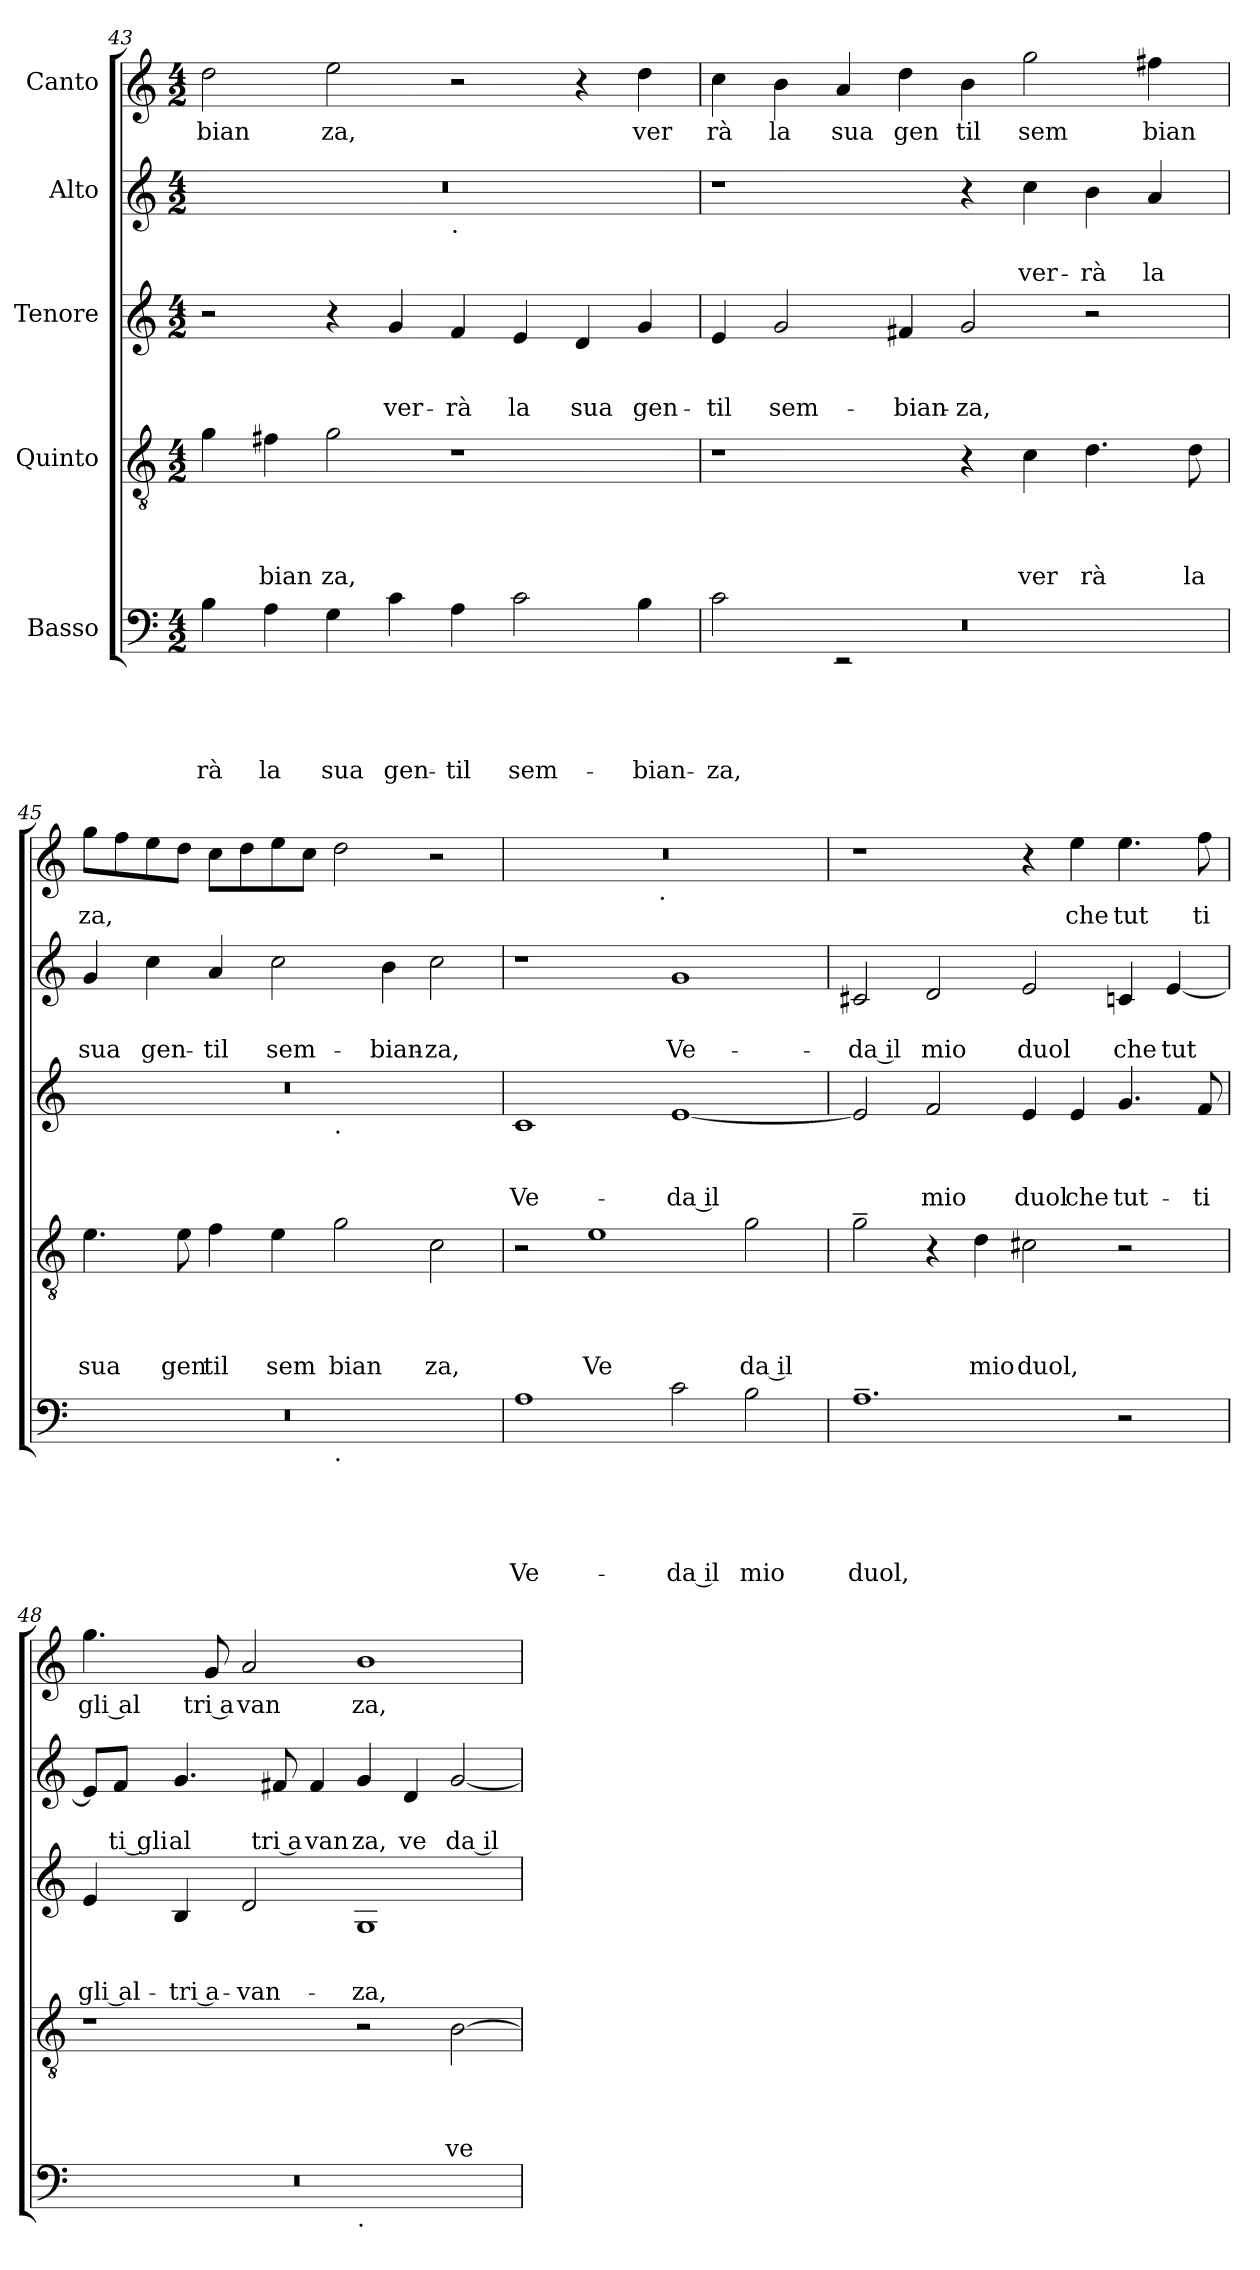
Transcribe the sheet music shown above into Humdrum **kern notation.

**kern	**text	**text	**text	**text	**text	**kern	**text	**text	**text	**text	**kern	**text	**text	**text	**kern	**text	**text	**kern	**text
*part5	*part5	*part5	*part5	*part5	*part5	*part4	*part4	*part4	*part4	*part4	*part3	*part3	*part3	*part3	*part2	*part2	*part2	*part1	*part1
*staff5	*staff5	*staff5	*staff5	*staff5	*staff5	*staff4	*staff4	*staff4	*staff4	*staff4	*staff3	*staff3	*staff3	*staff3	*staff2	*staff2	*staff2	*staff1	*staff1
*I"Basso	*	*	*	*	*	*I"Quinto	*	*	*	*	*I"Tenore	*	*	*	*I"Alto	*	*	*I"Canto	*
!!LO:LB:g=z
*clefF4	*	*	*	*	*	*clefGv2	*	*	*	*	*clefG2	*	*	*	*clefG2	*	*	*clefG2	*
*k[]	*	*	*	*	*	*k[]	*	*	*	*	*k[]	*	*	*	*k[]	*	*	*k[]	*
*C:	*	*	*	*	*	*C:	*	*	*	*	*C:	*	*	*	*C:	*	*	*C:	*
*M4/2	*	*	*	*	*	*M4/2	*	*	*	*	*M4/2	*	*	*	*M4/2	*	*	*M4/2	*
=43	=43	=43	=43	=43	=43	=43	=43	=43	=43	=43	=43	=43	=43	=43	=43	=43	=43	=43	=43
!	!	!	!	!	!LO:LY:b	!	!	!	!	!	!	!	!	!	!	!	!	!	!LO:LY:b
*	*	*	*	*	*	*	*	*	*	*	*	*	*	*	*^	*	*	*	*
4B\	.	.	.	.	rà	4g\	.	.	.	.	2r	.	.	.	0r	1ryy	.	.	2dd\	-bian
!	!	!	!	!	!LO:LY:b	!	!	!	!	!LO:LY:b	!	!	!	!	!	!	!	!	!	!
4A\	.	.	.	.	la	4f#X\	.	.	.	-bian	.	.	.	.	.	.	.	.	.	.
!	!	!	!	!	!LO:LY:b	!	!	!	!	!LO:LY:b	!	!	!	!	!	!	!	!	!	!LO:LY:b
4G\	.	.	.	.	sua	2g\	.	.	.	za,	4r	.	.	.	.	.	.	.	2ee\	za,
!	!	!	!	!	!LO:LY:b	!	!	!	!	!	!	!	!	!LO:LY:b	!	!	!	!	!	!
4c\	.	.	.	.	gen-	.	.	.	.	.	4g/	.	.	ver-	.	.	.	.	.	.
!	!	!	!	!	!	!	!	!	!	!	!	!	!	!	!	!LO:TX:b:t=.	!	!	!	!
!	!	!	!	!	!LO:LY:b	!	!	!	!	!	!	!	!	!LO:LY:b	!	!	!	!	!	!
4A\	.	.	.	.	-til	1r	.	.	.	.	4f/	.	.	-rà	.	1ryy	.	.	2r	.
!	!	!	!	!	!LO:LY:b	!	!	!	!	!	!	!	!	!LO:LY:b	!	!	!	!	!	!
2c\	.	.	.	.	sem-	.	.	.	.	.	4e/	.	.	la	.	.	.	.	.	.
!	!	!	!	!	!	!	!	!	!	!	!	!	!	!LO:LY:b	!	!	!	!	!	!
.	.	.	.	.	.	.	.	.	.	.	4d/	.	.	sua	.	.	.	.	4r	.
!	!	!	!	!	!LO:LY:b	!	!	!	!	!	!	!	!	!LO:LY:b	!	!	!	!	!	!LO:LY:b
4B\	.	.	.	.	-bian-	.	.	.	.	.	4g/	.	.	gen-	.	.	.	.	4dd\	ver
=44	=44	=44	=44	=44	=44	=44	=44	=44	=44	=44	=44	=44	=44	=44	=44	=44	=44	=44	=44	=44
*^	*	*	*	*	*	*	*	*	*	*	*	*	*	*	*	*	*	*	*	*
*	*^	*	*	*	*	*	*	*	*	*	*	*	*	*	*	*	*	*	*	*	*
!	!	!LO:N:vis=1	!	!	!	!	!LO:LY:b	!	!	!	!	!	!	!	!	!LO:LY:b	!	!	!	!	!	!LO:LY:b
*	*	*	*	*	*	*	*	*	*	*	*	*	*	*	*	*	*v	*v	*	*	*	*
2c\	2ryy	0r	.	.	.	.	-za,	1r	.	.	.	.	4e/	.	.	-til	1r	.	.	4cc\	rà
!	!	!	!	!	!	!	!	!	!	!	!	!	!	!	!	!LO:LY:b	!	!	!	!	!LO:LY:b
.	.	.	.	.	.	.	.	.	.	.	.	.	2g/	.	.	sem-	.	.	.	4b\	la
!	!	!	!	!	!	!	!	!	!	!	!	!	!	!	!	!	!	!	!	!	!LO:LY:b
2ryy	2rEE	.	.	.	.	.	.	.	.	.	.	.	.	.	.	.	.	.	.	4a/	sua
!	!	!	!	!	!	!	!	!	!	!	!	!	!	!	!	!LO:LY:b	!	!	!	!	!LO:LY:b
.	.	.	.	.	.	.	.	.	.	.	.	.	4f#X/	.	.	-bian-	.	.	.	4dd\	gen
!	!	!	!	!	!	!	!	!	!	!	!	!	!	!	!	!LO:LY:b	!	!	!	!	!LO:LY:b
1ryy	1ryy	.	.	.	.	.	.	4r	.	.	.	.	2g/	.	.	-za,	4r	.	.	4b\	til
!	!	!	!	!	!	!	!	!	!	!	!	!LO:LY:b	!	!	!	!	!	!	!LO:LY:b	!	!LO:LY:b
.	.	.	.	.	.	.	.	4c\	.	.	.	ver	.	.	.	.	4cc\	.	ver-	2gg\	sem
!	!	!	!	!	!	!	!	!	!	!	!	!LO:LY:b	!	!	!	!	!	!	!LO:LY:b	!	!
.	.	.	.	.	.	.	.	4.d\	.	.	.	rà	2r	.	.	.	4b\	.	-rà	.	.
!	!	!	!	!	!	!	!	!	!	!	!	!	!	!	!	!	!	!	!LO:LY:b	!	!LO:LY:b
.	.	.	.	.	.	.	.	.	.	.	.	.	.	.	.	.	4a/	.	la	4ff#X\	bian
!	!	!	!	!	!	!	!	!	!	!	!	!LO:LY:b	!	!	!	!	!	!	!	!	!
.	.	.	.	.	.	.	.	8d\	.	.	.	la	.	.	.	.	.	.	.	.	.
*v	*v	*v	*	*	*	*	*	*	*	*	*	*	*	*	*	*	*	*	*	*	*
=45	=45	=45	=45	=45	=45	=45	=45	=45	=45	=45	=45	=45	=45	=45	=45	=45	=45	=45	=45
!	!	!	!	!	!	!	!	!	!	!LO:LY:b	!	!	!	!	!	!	!LO:LY:b	!	!LO:LY:b
*^	*	*	*	*	*	*	*	*	*	*	*^	*	*	*	*	*	*	*	*
0r	1ryy	.	.	.	.	.	4.e\	.	.	.	sua	0r	1ryy	.	.	.	4g/	.	sua	8gg\L	za,
.	.	.	.	.	.	.	.	.	.	.	.	.	.	.	.	.	.	.	.	8ff\	.
!	!	!	!	!	!	!	!	!	!	!	!	!	!	!	!	!	!	!	!LO:LY:b	!	!
.	.	.	.	.	.	.	.	.	.	.	.	.	.	.	.	.	4cc\	.	gen-	8ee\	.
!	!	!	!	!	!	!	!	!	!	!	!LO:LY:b	!	!	!	!	!	!	!	!	!	!
.	.	.	.	.	.	.	8e\	.	.	.	gen	.	.	.	.	.	.	.	.	8dd\J	.
!	!	!	!	!	!	!	!	!	!	!	!LO:LY:b	!	!	!	!	!	!	!	!LO:LY:b	!	!
.	.	.	.	.	.	.	4f\	.	.	.	til	.	.	.	.	.	4a/	.	-til	8cc\L	.
.	.	.	.	.	.	.	.	.	.	.	.	.	.	.	.	.	.	.	.	8dd\	.
!	!	!	!	!	!	!	!	!	!	!	!LO:LY:b	!	!	!	!	!	!	!	!LO:LY:b	!	!
.	.	.	.	.	.	.	4e\	.	.	.	sem	.	.	.	.	.	2cc\	.	sem-	8ee\	.
.	.	.	.	.	.	.	.	.	.	.	.	.	.	.	.	.	.	.	.	8cc\J	.
!	!	!	!	!	!	!	!	!	!	!	!	!	!LO:TX:b:t=.	!	!	!	!	!	!	!	!
!	!LO:TX:b:t=.	!	!	!	!	!	!	!	!	!	!	!	!	!	!	!	!	!	!	!	!
!	!	!	!	!	!	!	!	!	!	!	!LO:LY:b	!	!	!	!	!	!	!	!	!	!
.	1ryy	.	.	.	.	.	2g\	.	.	.	bian	.	1ryy	.	.	.	.	.	.	2dd\	.
!	!	!	!	!	!	!	!	!	!	!	!	!	!	!	!	!	!	!	!LO:LY:b	!	!
.	.	.	.	.	.	.	.	.	.	.	.	.	.	.	.	.	4b\	.	-bian-	.	.
!	!	!	!	!	!	!	!	!	!	!	!LO:LY:b	!	!	!	!	!	!	!	!LO:LY:b	!	!
.	.	.	.	.	.	.	2c\	.	.	.	za,	.	.	.	.	.	2cc\	.	-za,	2r	.
=46	=46	=46	=46	=46	=46	=46	=46	=46	=46	=46	=46	=46	=46	=46	=46	=46	=46	=46	=46	=46	=46
!	!	!	!	!	!	!LO:LY:b	!	!	!	!	!	!	!	!	!	!LO:LY:b	!	!	!	!	!
*v	*v	*	*	*	*	*	*	*	*	*	*	*v	*v	*	*	*	*	*	*	*^	*
1A	.	.	.	.	Ve-	2r	.	.	.	.	1c	.	.	Ve-	1r	.	.	0r	2ryy	.
!	!	!	!	!	!	!	!	!	!	!LO:LY:b	!	!	!	!	!	!	!	!	!	!
.	.	.	.	.	.	1e	.	.	.	Ve	.	.	.	.	.	.	.	.	4...ryy	.
!	!	!	!	!	!	!	!	!	!	!	!	!	!	!	!	!	!	!	!LO:TX:b:t=.	!
.	.	.	.	.	.	.	.	.	.	.	.	.	.	.	.	.	.	.	1ryy	.
!	!	!	!	!	!LO:LY:b:rj	!	!	!	!	!	!	!	!	!LO:LY:b	!	!	!LO:LY:b	!	!	!
2c\	.	.	.	.	-da il	.	.	.	.	.	[>1e	.	.	-da il	1g	.	Ve-	.	.	.
!	!	!	!	!	!LO:LY:b	!	!	!	!	!LO:LY:b	!	!	!	!	!	!	!	!	!	!
2B\	.	.	.	.	mio	2g\	.	.	.	da il	.	.	.	.	.	.	.	.	.	.
.	.	.	.	.	.	.	.	.	.	.	.	.	.	.	.	.	.	.	32ryy	.
!!LO:PB:g=z
=47	=47	=47	=47	=47	=47	=47	=47	=47	=47	=47	=47	=47	=47	=47	=47	=47	=47	=47	=47	=47
!	!	!	!	!	!LO:LY:b	!	!	!	!	!	!	!	!	!	!	!	!LO:LY:b:rj	!	!	!
*	*	*	*	*	*	*	*	*	*	*	*	*	*	*	*	*	*	*v	*v	*
1.A~>	.	.	.	.	duol,	2g~>\	.	.	.	.	2e/]	.	.	.	2c#X/	.	-da il	1r	.
!	!	!	!	!	!	!	!	!	!	!	!	!	!	!LO:LY:b	!	!	!LO:LY:b	!	!
.	.	.	.	.	.	4r	.	.	.	.	2f/	.	.	mio	2d/	.	mio	.	.
!	!	!	!	!	!	!	!	!	!	!LO:LY:b	!	!	!	!	!	!	!	!	!
.	.	.	.	.	.	4d\	.	.	.	mio	.	.	.	.	.	.	.	.	.
!	!	!	!	!	!	!	!	!	!	!LO:LY:b	!	!	!	!LO:LY:b	!	!	!LO:LY:b	!	!
.	.	.	.	.	.	2c#X\	.	.	.	duol,	4e/	.	.	duol	2e/	.	duol	4r	.
!	!	!	!	!	!	!	!	!	!	!	!	!	!	!LO:LY:b	!	!	!	!	!LO:LY:b
.	.	.	.	.	.	.	.	.	.	.	4e/	.	.	che	.	.	.	4ee\	che
!	!	!	!	!	!	!	!	!	!	!	!	!	!	!LO:LY:b	!	!	!LO:LY:b	!	!LO:LY:b
2r	.	.	.	.	.	2r	.	.	.	.	4.g/	.	.	tut-	4cn/	.	che	4.ee\	tut
!	!	!	!	!	!	!	!	!	!	!	!	!	!	!	!	!	!LO:LY:b	!	!
.	.	.	.	.	.	.	.	.	.	.	.	.	.	.	[<4e/	.	tut	.	.
!	!	!	!	!	!	!	!	!	!	!	!	!	!	!LO:LY:b	!	!	!	!	!LO:LY:b
.	.	.	.	.	.	.	.	.	.	.	8f/	.	.	-ti	.	.	.	8ff\	ti
=48	=48	=48	=48	=48	=48	=48	=48	=48	=48	=48	=48	=48	=48	=48	=48	=48	=48	=48	=48
!	!	!	!	!	!	!	!	!	!	!	!	!	!	!LO:LY:b:rj	!	!	!	!	!LO:LY:b:rj
*^	*	*	*	*	*	*	*	*	*	*	*	*	*	*	*	*	*	*	*
0r	1ryy	.	.	.	.	.	1r	.	.	.	.	4e/	.	.	gli al-	8e/L]	.	.	4.gg\	gli al
!	!	!	!	!	!	!	!	!	!	!	!	!	!	!	!	!	!	!LO:LY:b	!	!
.	.	.	.	.	.	.	.	.	.	.	.	.	.	.	.	8f/J	.	ti gli	.	.
!	!	!	!	!	!	!	!	!	!	!	!	!	!	!	!LO:LY:b:rj	!	!	!LO:LY:b	!	!
.	.	.	.	.	.	.	.	.	.	.	.	4B/	.	.	-tri a-	4.g/	.	al	.	.
!	!	!	!	!	!	!	!	!	!	!	!	!	!	!	!	!	!	!	!	!LO:LY:b:rj
.	.	.	.	.	.	.	.	.	.	.	.	.	.	.	.	.	.	.	8g/	tri a
!	!	!	!	!	!	!	!	!	!	!	!	!	!	!	!LO:LY:b	!	!	!	!	!LO:LY:b
.	.	.	.	.	.	.	.	.	.	.	.	2d/	.	.	-van-	.	.	.	2a/	van
!	!	!	!	!	!	!	!	!	!	!	!	!	!	!	!	!	!	!LO:LY:b:rj	!	!
.	.	.	.	.	.	.	.	.	.	.	.	.	.	.	.	8f#X/	.	tri a	.	.
!	!	!	!	!	!	!	!	!	!	!	!	!	!	!	!	!	!	!LO:LY:b	!	!
.	.	.	.	.	.	.	.	.	.	.	.	.	.	.	.	4f#/	.	van	.	.
!	!LO:TX:b:t=.	!	!	!	!	!	!	!	!	!	!	!	!	!	!	!	!	!	!	!
!	!	!	!	!	!	!	!	!	!	!	!	!	!	!	!LO:LY:b	!	!	!LO:LY:b	!	!LO:LY:b
.	1ryy	.	.	.	.	.	2r	.	.	.	.	1G	.	.	-za,	4g/	.	za,	1b	za,
!	!	!	!	!	!	!	!	!	!	!	!	!	!	!	!	!	!	!LO:LY:b	!	!
.	.	.	.	.	.	.	.	.	.	.	.	.	.	.	.	4d/	.	ve	.	.
!	!	!	!	!	!	!	!	!	!	!	!LO:LY:b	!	!	!	!	!	!	!LO:LY:b	!	!
.	.	.	.	.	.	.	[>2B\	.	.	.	ve-	.	.	.	.	[<2g/	.	da il	.	.
*v	*v	*	*	*	*	*	*	*	*	*	*	*	*	*	*	*	*	*	*	*
=	=	=	=	=	=	=	=	=	=	=	=	=	=	=	=	=	=	=	=
*-	*-	*-	*-	*-	*-	*-	*-	*-	*-	*-	*-	*-	*-	*-	*-	*-	*-	*-	*-
